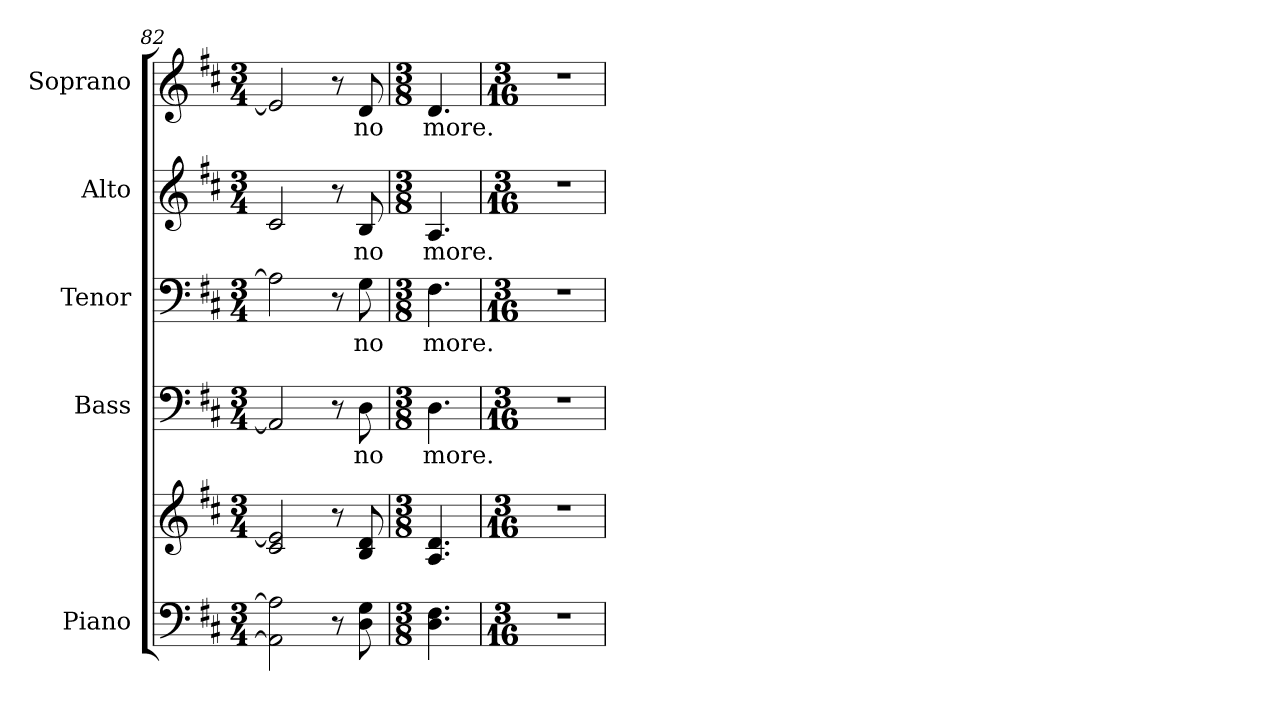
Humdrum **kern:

**kern	**kern	**kern	**text	**kern	**text	**kern	**text	**kern	**text
*part5	*part5	*part4	*part4	*part3	*part3	*part2	*part2	*part1	*part1
*staff6	*staff5	*staff4	*staff4	*staff3	*staff3	*staff2	*staff2	*staff1	*staff1
*I"Piano	*	*I"Bass	*	*I"Tenor	*	*I"Alto	*	*I"Soprano	*
*I'Pno.	*	*I'B.	*	*I'T.	*	*I'A.	*	*I'S.	*
!!LO:PB:g=z
*clefF4	*clefG2	*clefF4	*	*clefF4	*	*clefG2	*	*clefG2	*
*k[f#c#]	*k[f#c#]	*k[f#c#]	*	*k[f#c#]	*	*k[f#c#]	*	*k[f#c#]	*
*D:	*D:	*D:	*	*D:	*	*D:	*	*D:	*
*M3/4	*M3/4	*M3/4	*	*M3/4	*	*M3/4	*	*M3/4	*
=82	=82	=82	=82	=82	=82	=82	=82	=82	=82
2AAi\] 2Ai]	2c#i/ 2ei]	2AAi/]	.	2Ai\]	.	2c#i/	.	2ei/]	.
8r	8r	8r	.	8r	.	8r	.	8r	.
!	!	!	!LO:LY:b:color=#000000	!	!	!	!	!	!
!	!	!	!	!	!LO:LY:b:color=#000000	!	!	!	!
!	!	!	!	!	!	!	!LO:LY:b:color=#000000	!	!
!	!	!	!	!	!	!	!	!	!LO:LY:b:color=#000000
8Di\ 8Gi	8Bi/ 8di	8Di\	no	8Gi\	no	8Bi/	no	8di/	no
=83	=83	=83	=83	=83	=83	=83	=83	=83	=83
*M3/8	*M3/8	*M3/8	*	*M3/8	*	*M3/8	*	*M3/8	*
!	!	!	!LO:LY:b:color=#000000	!	!	!	!	!	!
!	!	!	!	!	!LO:LY:b:color=#000000	!	!	!	!
!	!	!	!	!	!	!	!LO:LY:b:color=#000000	!	!
!	!	!	!	!	!	!	!	!	!LO:LY:b:color=#000000
4.Di\ 4.F#i	4.Ai/ 4.di	4.Di\	more.	4.F#i\	more.	4.Ai/	more.	4.di/	more.
=84	=84	=84	=84	=84	=84	=84	=84	=84	=84
*M3/16	*M3/16	*M3/16	*	*M3/16	*	*M3/16	*	*M3/16	*
!LO:N:vis=1	!LO:N:vis=1	!LO:N:vis=1	!	!LO:N:vis=1	!	!LO:N:vis=1	!	!LO:N:vis=1	!
8.r	8.r	8.r	.	8.r	.	8.r	.	8.r	.
=	=	=	=	=	=	=	=	=	=
*-	*-	*-	*-	*-	*-	*-	*-	*-	*-
